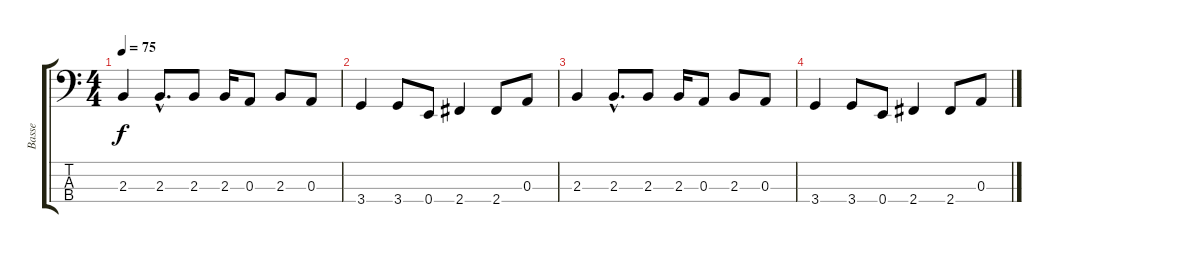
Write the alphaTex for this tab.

\track ("Basse" "Basse") {instrument electricbassfinger}
\staff {score tabs}
\tuning (G2 D2 A1 E1) {hide}
\ts (4 4)
\tempo 75
\clef f4
\ks c
2.3.4{dy f volume 6} 2.3{hac}.8{d} 2.3.8 2.3.16 0.3.8 2.3.8 0.3.8 |
3.4.4 3.4.8 0.4.8 2.4.4 2.4.8 0.3.8 |
2.3.4{volume 0} 2.3{hac}.8{d} 2.3.8 2.3.16 0.3.8 2.3.8 0.3.8 |
3.4.4 3.4.8 0.4.8 2.4.4 2.4.8 0.3.8
